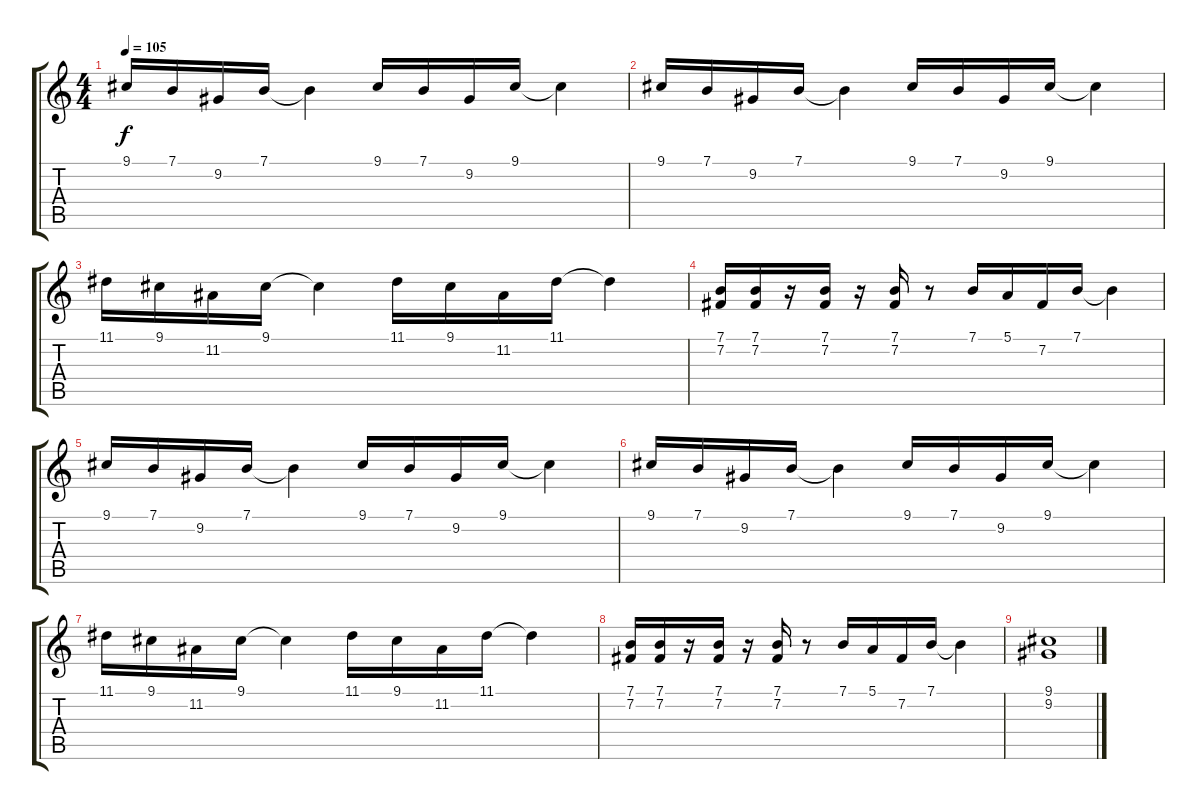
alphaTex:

\track "" {instrument synthstrings2}
\staff {score tabs}
\tuning (E4 B3 G3 D3 A2 E2) {hide}
\ts (4 4)
\tempo 105
\clef g2
\ks c
9.1.16{dy f instrument brightacousticpiano} 7.1.16 9.2.16 7.1.16 7.1{t}.4 9.1.16 7.1.16 9.2.16 9.1.16 9.1{t}.4 |
9.1.16 7.1.16 9.2.16 7.1.16 7.1{t}.4 9.1.16 7.1.16 9.2.16 9.1.16 9.1{t}.4 |
11.1.16 9.1.16 11.2.16 9.1.16 9.1{t}.4 11.1.16 9.1.16 11.2.16 11.1.16 11.1{t}.4 |
(7.1 7.2).16 (7.1 7.2).16 r.16 (7.1 7.2).16 r.16 (7.1 7.2).16 r.8 7.1.16 5.1.16 7.2.16 7.1.16 7.1{t}.4 |
9.1.16{volume 16} 7.1.16 9.2.16 7.1.16 7.1{t}.4 9.1.16 7.1.16 9.2.16 9.1.16 9.1{t}.4 |
9.1.16 7.1.16 9.2.16 7.1.16 7.1{t}.4 9.1.16 7.1.16 9.2.16 9.1.16 9.1{t}.4 |
11.1.16 9.1.16 11.2.16 9.1.16 9.1{t}.4 11.1.16 9.1.16 11.2.16 11.1.16 11.1{t}.4 |
(7.1 7.2).16 (7.1 7.2).16 r.16 (7.1 7.2).16 r.16 (7.1 7.2).16 r.8 7.1.16 5.1.16 7.2.16 7.1.16 7.1{t}.4 |
(9.1 9.2).1
